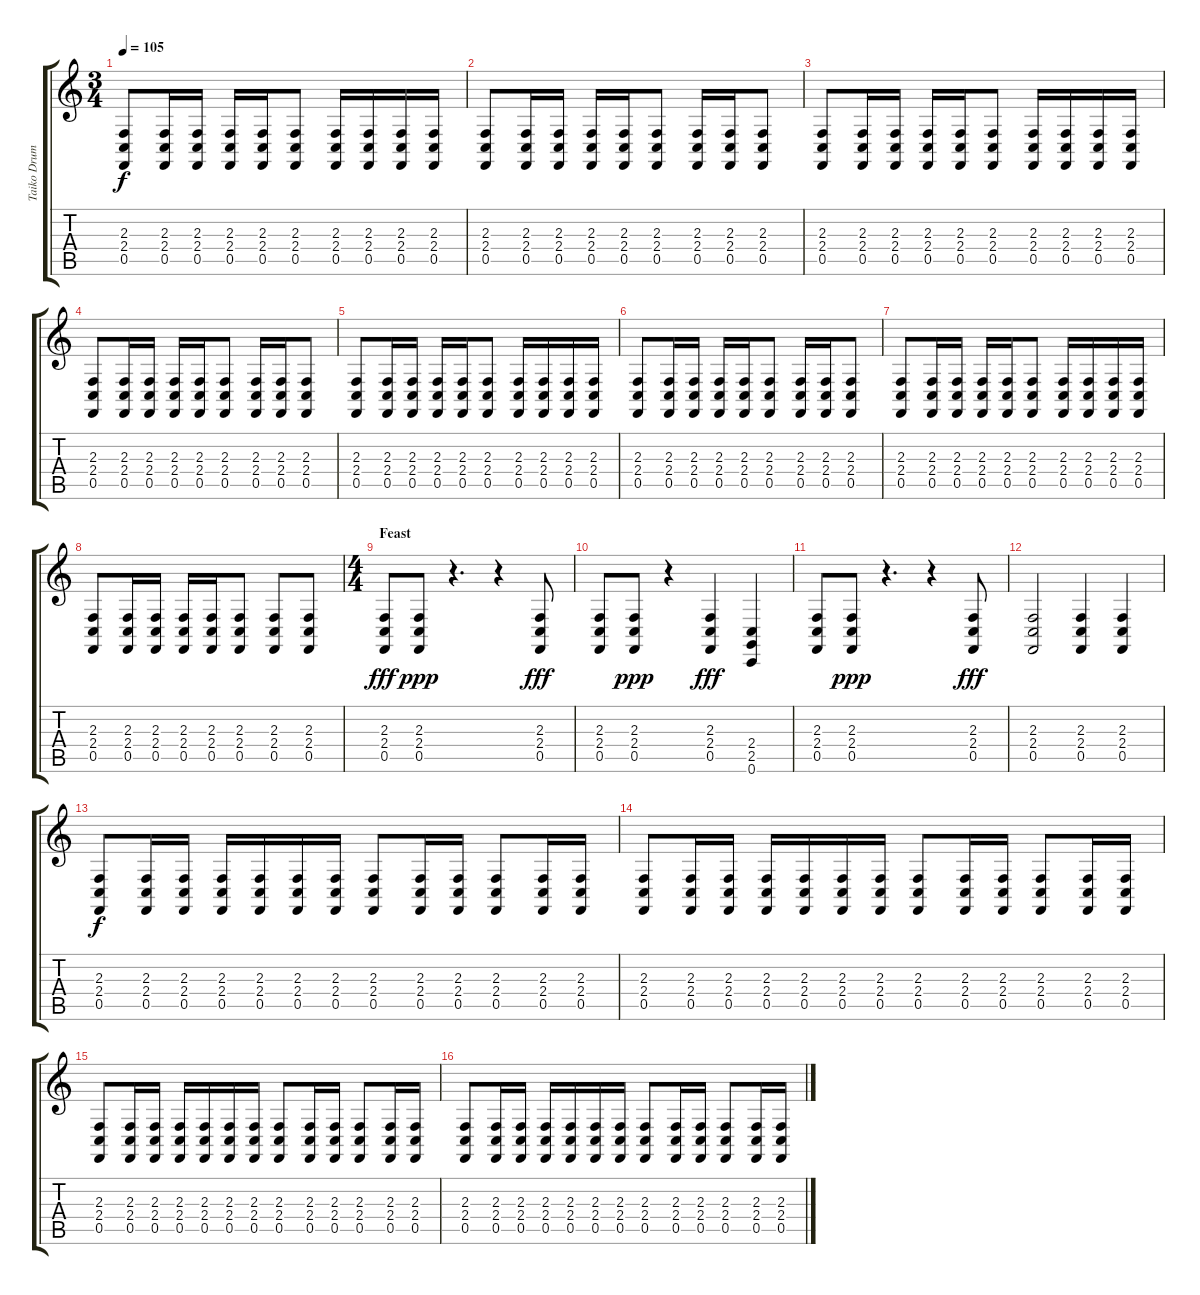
\track ("Taiko Drum" "Taiko Drum") {instrument taikodrum}
\staff {score tabs}
\tuning (C4 G3 Eb3 Bb2 F2 C2) {hide}
\ts (3 4)
\tempo 105
\clef g2
\ks c
(2.3 2.4 0.5).8{dy f} (2.3 2.4 0.5).16 (2.3 2.4 0.5).16 (2.3 2.4 0.5).16 (2.3 2.4 0.5).16 (2.3 2.4 0.5).8 (2.3 2.4 0.5).16 (2.3 2.4 0.5).16 (2.3 2.4 0.5).16 (2.3 2.4 0.5).16 |
(2.3 2.4 0.5).8 (2.3 2.4 0.5).16 (2.3 2.4 0.5).16 (2.3 2.4 0.5).16 (2.3 2.4 0.5).16 (2.3 2.4 0.5).8 (2.3 2.4 0.5).16 (2.3 2.4 0.5).16 (2.3 2.4 0.5).8 |
(2.3 2.4 0.5).8 (2.3 2.4 0.5).16 (2.3 2.4 0.5).16 (2.3 2.4 0.5).16 (2.3 2.4 0.5).16 (2.3 2.4 0.5).8 (2.3 2.4 0.5).16 (2.3 2.4 0.5).16 (2.3 2.4 0.5).16 (2.3 2.4 0.5).16 |
(2.3 2.4 0.5).8 (2.3 2.4 0.5).16 (2.3 2.4 0.5).16 (2.3 2.4 0.5).16 (2.3 2.4 0.5).16 (2.3 2.4 0.5).8 (2.3 2.4 0.5).16 (2.3 2.4 0.5).16 (2.3 2.4 0.5).8 |
(2.3 2.4 0.5).8 (2.3 2.4 0.5).16 (2.3 2.4 0.5).16 (2.3 2.4 0.5).16 (2.3 2.4 0.5).16 (2.3 2.4 0.5).8 (2.3 2.4 0.5).16 (2.3 2.4 0.5).16 (2.3 2.4 0.5).16 (2.3 2.4 0.5).16 |
(2.3 2.4 0.5).8 (2.3 2.4 0.5).16 (2.3 2.4 0.5).16 (2.3 2.4 0.5).16 (2.3 2.4 0.5).16 (2.3 2.4 0.5).8 (2.3 2.4 0.5).16 (2.3 2.4 0.5).16 (2.3 2.4 0.5).8 |
(2.3 2.4 0.5).8 (2.3 2.4 0.5).16 (2.3 2.4 0.5).16 (2.3 2.4 0.5).16 (2.3 2.4 0.5).16 (2.3 2.4 0.5).8 (2.3 2.4 0.5).16 (2.3 2.4 0.5).16 (2.3 2.4 0.5).16 (2.3 2.4 0.5).16 |
(2.3 2.4 0.5).8 (2.3 2.4 0.5).16 (2.3 2.4 0.5).16 (2.3 2.4 0.5).16 (2.3 2.4 0.5).16 (2.3 2.4 0.5).8 (2.3 2.4 0.5).8 (2.3 2.4 0.5).8 |
\ts (4 4)
\section ("" "Feast")
(2.3 2.4 0.5).8{dy fff} (2.3 2.4 0.5).8{dy ppp} r.4{d} r.4 (2.3 2.4 0.5).8{dy fff} |
(2.3 2.4 0.5).8 (2.3 2.4 0.5).8{dy ppp} r.4 (2.3 2.4 0.5).4{dy fff} (2.4 2.5 0.6).4 |
(2.3 2.4 0.5).8 (2.3 2.4 0.5).8{dy ppp} r.4{d} r.4 (2.3 2.4 0.5).8{dy fff} |
(2.3 2.4 0.5).2 (2.3 2.4 0.5).4 (2.3 2.4 0.5).4 |
(2.3 2.4 0.5).8{dy f} (2.3 2.4 0.5).16 (2.3 2.4 0.5).16 (2.3 2.4 0.5).16 (2.3 2.4 0.5).16 (2.3 2.4 0.5).16 (2.3 2.4 0.5).16 (2.3 2.4 0.5).8 (2.3 2.4 0.5).16 (2.3 2.4 0.5).16 (2.3 2.4 0.5).8 (2.3 2.4 0.5).16 (2.3 2.4 0.5).16 |
(2.3 2.4 0.5).8 (2.3 2.4 0.5).16 (2.3 2.4 0.5).16 (2.3 2.4 0.5).16 (2.3 2.4 0.5).16 (2.3 2.4 0.5).16 (2.3 2.4 0.5).16 (2.3 2.4 0.5).8 (2.3 2.4 0.5).16 (2.3 2.4 0.5).16 (2.3 2.4 0.5).8 (2.3 2.4 0.5).16 (2.3 2.4 0.5).16 |
(2.3 2.4 0.5).8 (2.3 2.4 0.5).16 (2.3 2.4 0.5).16 (2.3 2.4 0.5).16 (2.3 2.4 0.5).16 (2.3 2.4 0.5).16 (2.3 2.4 0.5).16 (2.3 2.4 0.5).8 (2.3 2.4 0.5).16 (2.3 2.4 0.5).16 (2.3 2.4 0.5).8 (2.3 2.4 0.5).16 (2.3 2.4 0.5).16 |
(2.3 2.4 0.5).8 (2.3 2.4 0.5).16 (2.3 2.4 0.5).16 (2.3 2.4 0.5).16 (2.3 2.4 0.5).16 (2.3 2.4 0.5).16 (2.3 2.4 0.5).16 (2.3 2.4 0.5).8 (2.3 2.4 0.5).16 (2.3 2.4 0.5).16 (2.3 2.4 0.5).8 (2.3 2.4 0.5).16 (2.3 2.4 0.5).16
